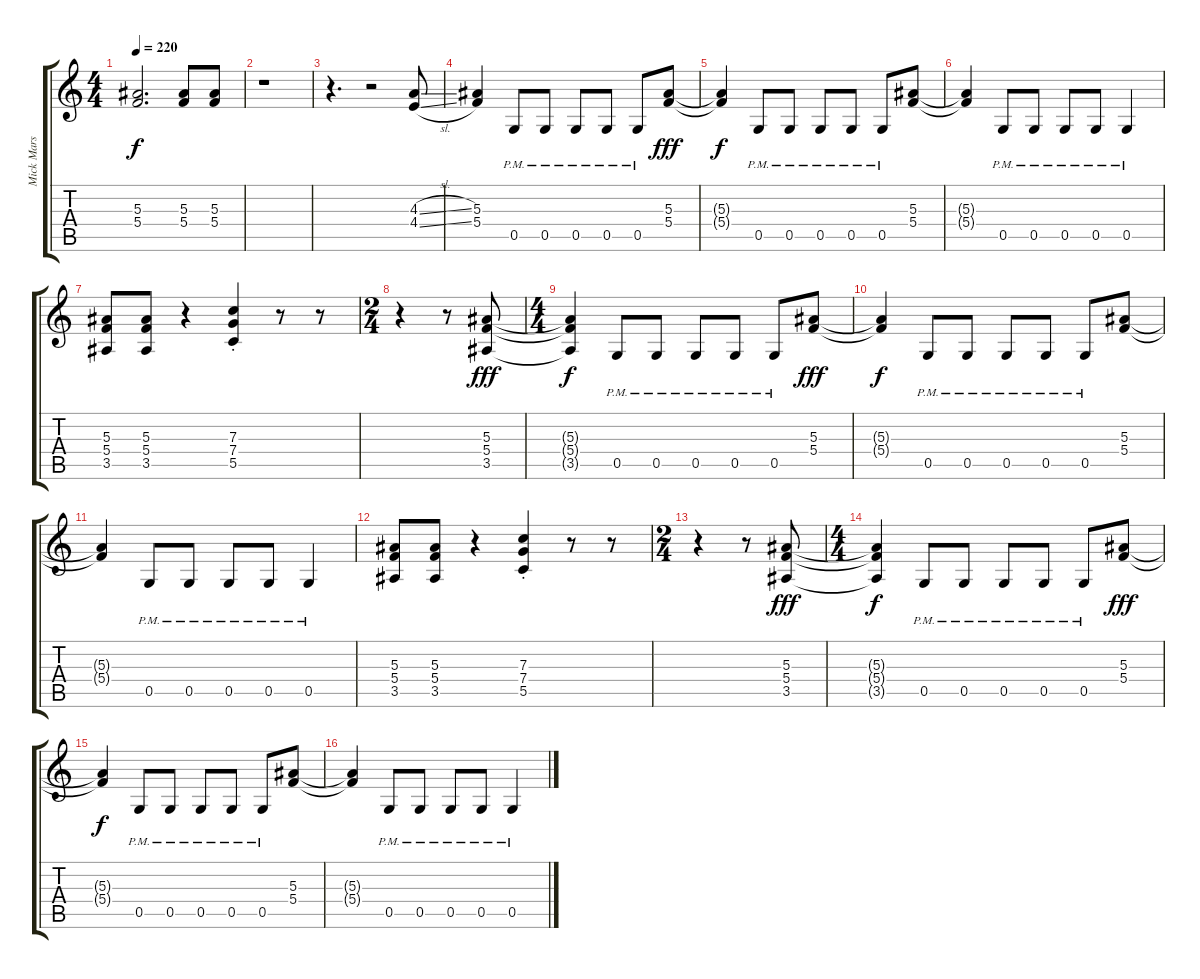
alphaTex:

\track ("Mick Mars - Guitar II" "Mick Mars ") {instrument overdrivenguitar}
\staff {score tabs}
\tuning (D4 A3 F3 C3 G2 D2) {hide}
\ts (4 4)
\tempo 220
\clef g2
\ks c
(5.3{t} 5.4{t}).2{d dy f} (5.3 5.4).8 (5.3 5.4).8 |
r.1 |
r.4{d} r.2 (4.3{sl} 4.4{sl}).8 |
(5.3 5.4).4 0.5{pm}.8 0.5{pm}.8 0.5{pm}.8 0.5{pm}.8 0.5{pm}.8 (5.3 5.4).8{dy fff} |
(5.3{t} 5.4{t}).4{dy f} 0.5{pm}.8 0.5{pm}.8 0.5{pm}.8 0.5{pm}.8 0.5{pm}.8 (5.3 5.4).8 |
(5.3{t} 5.4{t}).4 0.5{pm}.8 0.5{pm}.8 0.5{pm}.8 0.5{pm}.8 0.5{pm}.4 |
(5.3 5.4 3.5).8 (5.3 5.4 3.5).8 r.4 (7.3{st} 7.4{st} 5.5{st}).4 r.8 r.8 |
\ts (2 4)
r.4 r.8 (5.3 5.4 3.5).8{dy fff} |
\ts (4 4)
(5.3{t} 5.4{t} 3.5{t}).4{dy f} 0.5{pm}.8 0.5{pm}.8 0.5{pm}.8 0.5{pm}.8 0.5{pm}.8 (5.3 5.4).8{dy fff} |
(5.3{t} 5.4{t}).4{dy f} 0.5{pm}.8 0.5{pm}.8 0.5{pm}.8 0.5{pm}.8 0.5{pm}.8 (5.3 5.4).8 |
(5.3{t} 5.4{t}).4 0.5{pm}.8 0.5{pm}.8 0.5{pm}.8 0.5{pm}.8 0.5{pm}.4 |
(5.3 5.4 3.5).8 (5.3 5.4 3.5).8 r.4 (7.3{st} 7.4{st} 5.5{st}).4 r.8 r.8 |
\ts (2 4)
r.4 r.8 (5.3 5.4 3.5).8{dy fff} |
\ts (4 4)
(5.3{t} 5.4{t} 3.5{t}).4{dy f} 0.5{pm}.8 0.5{pm}.8 0.5{pm}.8 0.5{pm}.8 0.5{pm}.8 (5.3 5.4).8{dy fff} |
(5.3{t} 5.4{t}).4{dy f} 0.5{pm}.8 0.5{pm}.8 0.5{pm}.8 0.5{pm}.8 0.5{pm}.8 (5.3 5.4).8 |
(5.3{t} 5.4{t}).4 0.5{pm}.8 0.5{pm}.8 0.5{pm}.8 0.5{pm}.8 0.5{pm}.4
